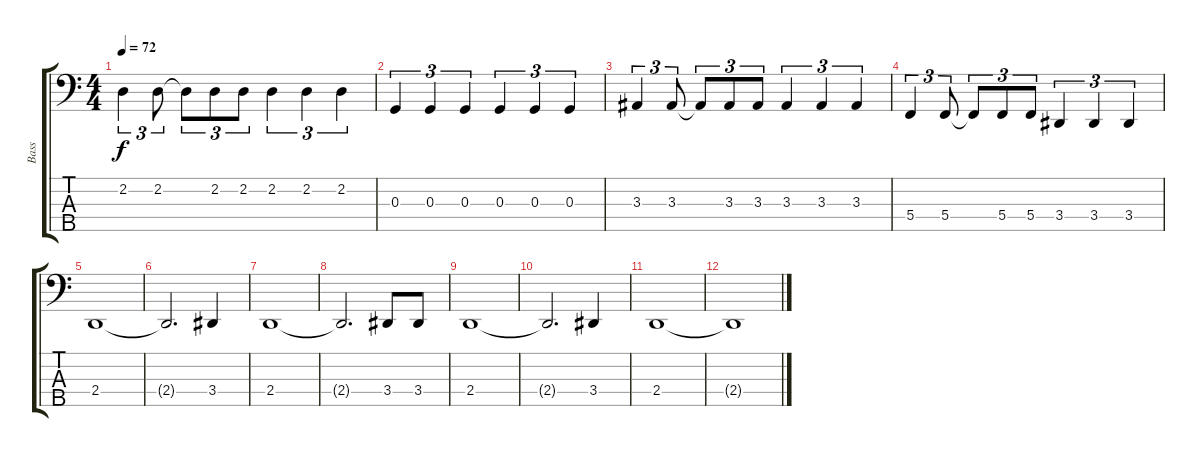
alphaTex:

\track ("Bass" "Bass") {instrument electricbasspick}
\staff {score tabs}
\tuning (F2 C2 G1 C1 A0) {hide}
\ts (4 4)
\tempo 72
\clef f4
\ks c
2.2.4{tu (3 2) dy f} 2.2.8{tu (3 2)} 2.2{t}.8{tu (3 2)} 2.2.8{tu (3 2)} 2.2.8{tu (3 2)} 2.2.4{tu (3 2)} 2.2.4{tu (3 2)} 2.2.4{tu (3 2)} |
0.3.4{tu (3 2)} 0.3.4{tu (3 2)} 0.3.4{tu (3 2)} 0.3.4{tu (3 2)} 0.3.4{tu (3 2)} 0.3.4{tu (3 2)} |
3.3.4{tu (3 2)} 3.3.8{tu (3 2)} 3.3{t}.8{tu (3 2)} 3.3.8{tu (3 2)} 3.3.8{tu (3 2)} 3.3.4{tu (3 2)} 3.3.4{tu (3 2)} 3.3.4{tu (3 2)} |
5.4.4{tu (3 2)} 5.4.8{tu (3 2)} 5.4{t}.8{tu (3 2)} 5.4.8{tu (3 2)} 5.4.8{tu (3 2)} 3.4.4{tu (3 2)} 3.4.4{tu (3 2)} 3.4.4{tu (3 2)} |
2.4.1 |
2.4{t}.2{d} 3.4.4 |
2.4.1 |
2.4{t}.2{d} 3.4.8 3.4.8 |
2.4.1 |
2.4{t}.2{d} 3.4.4 |
2.4.1 |
2.4{t}.1
